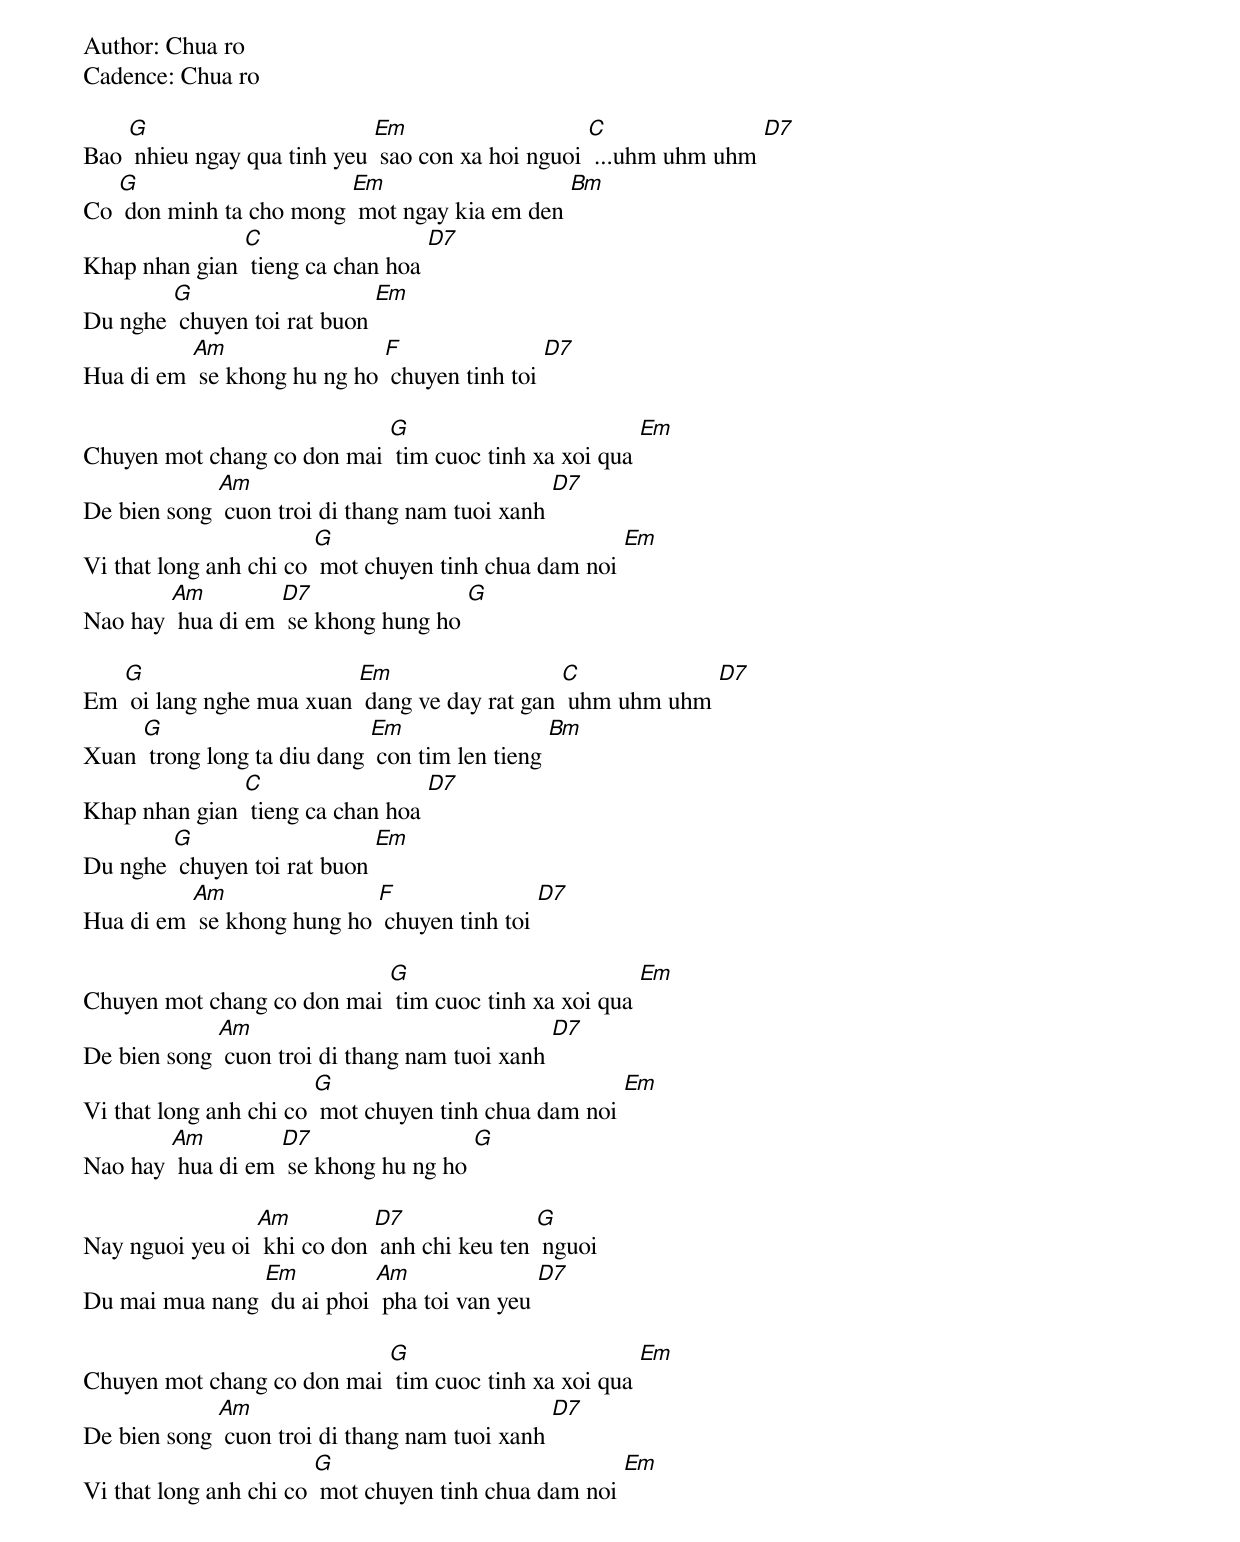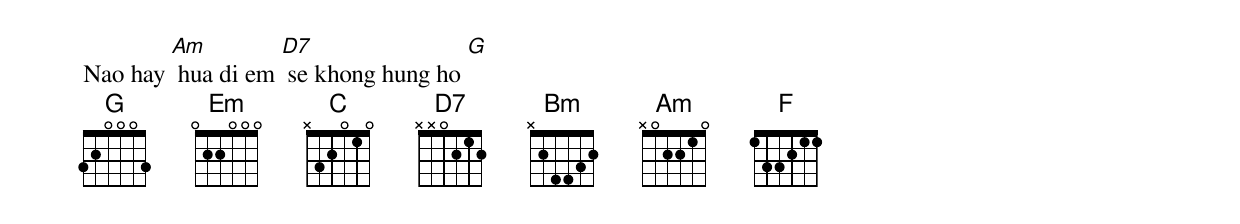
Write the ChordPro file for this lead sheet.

Author: Chua ro
Cadence: Chua ro

Bao [G] nhieu ngay qua tinh yeu [Em] sao con xa hoi nguoi [C] ...uhm uhm uhm [D7]
Co [G] don minh ta cho mong [Em] mot ngay kia em den [Bm]
Khap nhan gian [C] tieng ca chan hoa [D7]
Du nghe [G] chuyen toi rat buon [Em]
Hua di em [Am] se khong hu ng ho [F] chuyen tinh toi [D7]

Chuyen mot chang co don mai [G] tim cuoc tinh xa xoi qua [Em]
De bien song [Am] cuon troi di thang nam tuoi xanh [D7]
Vi that long anh chi co [G] mot chuyen tinh chua dam noi [Em]
Nao hay [Am] hua di em [D7] se khong hung ho [G]

Em [G] oi lang nghe mua xuan [Em] dang ve day rat gan [C] uhm uhm uhm [D7]
Xuan [G] trong long ta diu dang [Em] con tim len tieng [Bm]
Khap nhan gian [C] tieng ca chan hoa [D7]
Du nghe [G] chuyen toi rat buon [Em]
Hua di em [Am] se khong hung ho [F] chuyen tinh toi [D7]

Chuyen mot chang co don mai [G] tim cuoc tinh xa xoi qua [Em]
De bien song [Am] cuon troi di thang nam tuoi xanh [D7]
Vi that long anh chi co [G] mot chuyen tinh chua dam noi [Em]
Nao hay [Am] hua di em [D7] se khong hu ng ho [G]

Nay nguoi yeu oi [Am] khi co don [D7] anh chi keu ten [G] nguoi
Du mai mua nang [Em] du ai phoi [Am] pha toi van yeu [D7]

Chuyen mot chang co don mai [G] tim cuoc tinh xa xoi qua [Em]
De bien song [Am] cuon troi di thang nam tuoi xanh [D7]
Vi that long anh chi co [G] mot chuyen tinh chua dam noi [Em]
Nao hay [Am] hua di em [D7] se khong hung ho [G]
